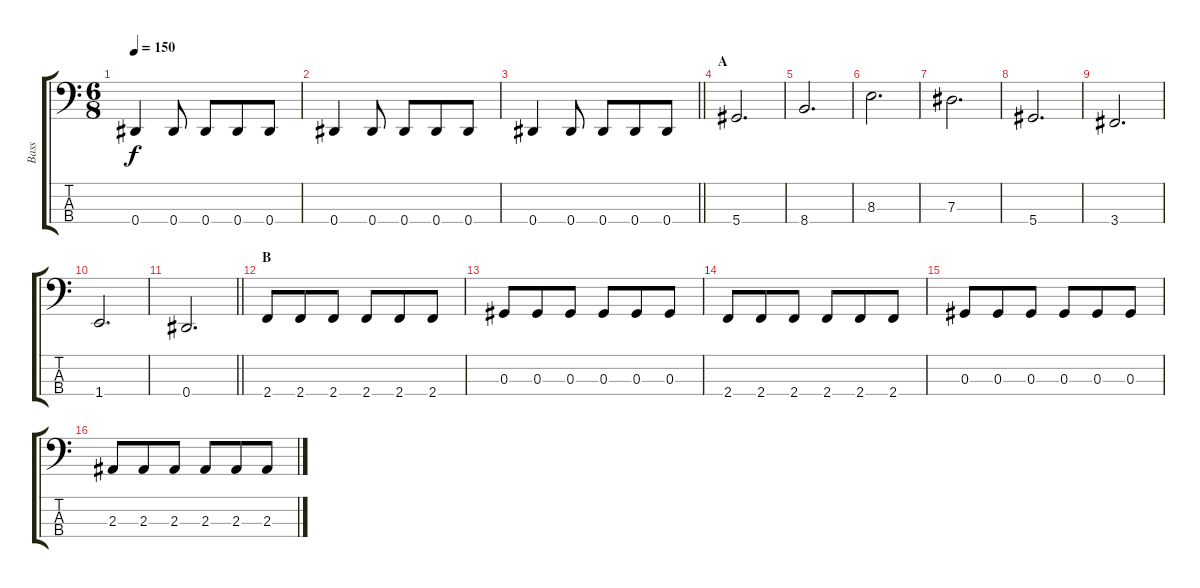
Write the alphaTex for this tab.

\track ("Bass" "Bass") {instrument electricbassfinger}
\staff {score tabs}
\tuning (Gb2 Db2 Ab1 Eb1) {hide}
\ts (6 8)
\tempo 150
\clef f4
\ks c
0.4.4{dy f} 0.4.8 0.4.8 0.4.8 0.4.8 |
0.4.4 0.4.8 0.4.8 0.4.8 0.4.8 |
\barLineRight lightlight
0.4.4 0.4.8 0.4.8 0.4.8 0.4.8 |
\section ("" "A")
5.4.2{d} |
8.4.2{d} |
8.3.2{d} |
7.3.2{d} |
5.4.2{d} |
3.4.2{d} |
1.4.2{d} |
\barLineRight lightlight
0.4.2{d} |
\section ("" "B")
2.4.8 2.4.8 2.4.8 2.4.8 2.4.8 2.4.8 |
0.3.8 0.3.8 0.3.8 0.3.8 0.3.8 0.3.8 |
2.4.8 2.4.8 2.4.8 2.4.8 2.4.8 2.4.8 |
0.3.8 0.3.8 0.3.8 0.3.8 0.3.8 0.3.8 |
2.3.8 2.3.8 2.3.8 2.3.8 2.3.8 2.3.8
